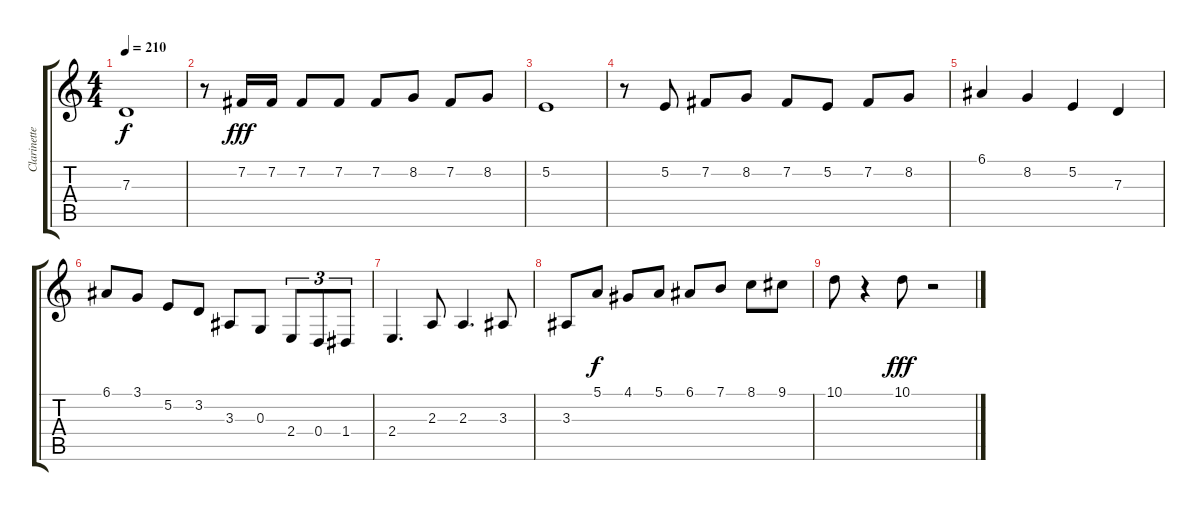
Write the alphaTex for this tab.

\track ("Clarinette" "Clarinette") {instrument clarinet}
\staff {score tabs}
\tuning (E4 B3 G3 D3 A2 E2) {hide}
\ts (4 4)
\tempo 210
\clef g2
\ks c
7.3.1{dy f} |
r.8 7.2.16{dy fff} 7.2.16 7.2.8 7.2.8 7.2.8 8.2.8 7.2.8 8.2.8 |
5.2.1 |
r.8 5.2.8 7.2.8 8.2.8 7.2.8 5.2.8 7.2.8 8.2.8 |
6.1.4 8.2.4 5.2.4 7.3.4 |
6.1.8 3.1.8 5.2.8 3.2.8 3.3.8 0.3.8 2.4.8{tu (3 2)} 0.4.8{tu (3 2)} 1.4.8{tu (3 2)} |
2.4.4{d} 2.3.8 2.3.4{d} 3.3.8 |
3.3.8 5.1.8{dy f} 4.1.8 5.1.8 6.1.8 7.1.8 8.1.8 9.1.8 |
10.1.8 r.4 10.1.8{dy fff} r.2
